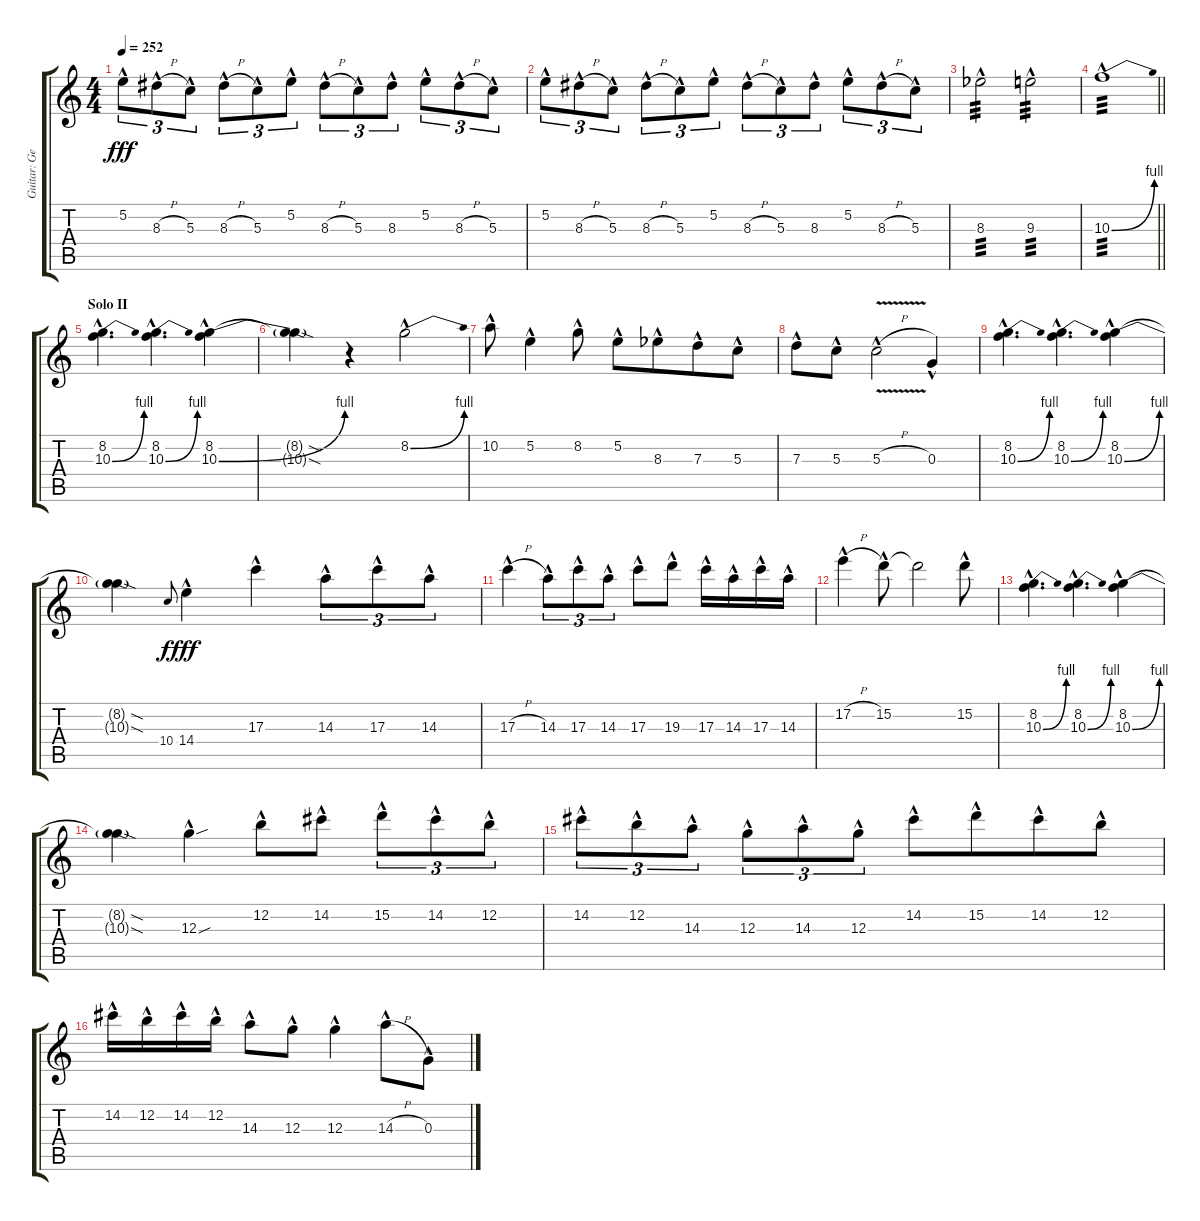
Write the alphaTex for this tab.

\track ("Guitar: George" "Guitar: Ge") {instrument overdrivenguitar}
\staff {score tabs}
\tuning (E4 B3 G3 D3 A2 E2) {hide}
\ts (4 4)
\tempo 252
\clef g2
\ks c
5.2{hac}.8{tu (3 2) dy fff} 8.3{h hac}.8{tu (3 2)} 5.3{hac}.8{tu (3 2)} 8.3{h hac}.8{tu (3 2)} 5.3{hac}.8{tu (3 2)} 5.2{hac}.8{tu (3 2)} 8.3{h hac}.8{tu (3 2)} 5.3{hac}.8{tu (3 2)} 8.3{hac}.8{tu (3 2)} 5.2{hac}.8{tu (3 2)} 8.3{h hac}.8{tu (3 2)} 5.3{hac}.8{tu (3 2)} |
5.2{hac}.8{tu (3 2)} 8.3{h hac}.8{tu (3 2)} 5.3{hac}.8{tu (3 2)} 8.3{h hac}.8{tu (3 2)} 5.3{hac}.8{tu (3 2)} 5.2{hac}.8{tu (3 2)} 8.3{h hac}.8{tu (3 2)} 5.3{hac}.8{tu (3 2)} 8.3{hac}.8{tu (3 2)} 5.2{hac}.8{tu (3 2)} 8.3{h hac}.8{tu (3 2)} 5.3{hac}.8{tu (3 2)} |
8.3{hac acc b}.2{tp 3} 9.3{hac}.2{tp 3} |
\barLineRight lightlight
10.3{be (bend 0 0 60 4) hac}.1{tp 3} |
\section ("" "Solo II")
(8.2{hac} 10.3{be (bend 0 0 60 4) hac}).4{d} (8.2{hac} 10.3{be (bend 0 0 60 4) hac}).4{d} (8.2{hac} 10.3{be (bend 0 0 60 4) hac}).4 |
(8.2{sod t} 10.3{sod t}).4 r.4 8.2{be (bend 0 0 60 4) hac}.2 |
10.2{hac}.8 5.2{hac}.4 8.2{hac}.8 5.2{hac}.8 8.3{hac acc b}.8{beam merge} 7.3{hac}.8 5.3{hac}.8 |
7.3{hac}.8 5.3{hac}.8 5.3{v h hac}.2 0.3{hac}.4 |
(8.2{hac} 10.3{be (bend 0 0 60 4) hac}).4{d} (8.2{hac} 10.3{be (bend 0 0 60 4) hac}).4{d} (8.2{hac} 10.3{be (bend 0 0 60 4) hac}).4 |
(8.2{sod t} 10.3{sod t}).4 10.4.8{gr onbeat dy f} 14.4{hac}.4{dy fff} 17.3{hac}.4 14.3{hac}.8{tu (3 2)} 17.3{hac}.8{tu (3 2)} 14.3{hac}.8{tu (3 2)} |
17.3{h hac}.4 14.3{hac}.8{tu (3 2)} 17.3{hac}.8{tu (3 2)} 14.3{hac}.8{tu (3 2)} 17.3{hac}.8 19.3{hac}.8 17.3{hac}.16 14.3{hac}.16 17.3{hac}.16 14.3{hac}.16 |
17.2{h hac}.4 15.2{hac}.8 15.2{t}.2 15.2{hac}.8 |
(8.2{hac} 10.3{be (bend 0 0 60 4) hac}).4{d} (8.2{hac} 10.3{be (bend 0 0 60 4) hac}).4{d} (8.2{hac} 10.3{be (bend 0 0 60 4) hac}).4 |
(8.2{sod t} 10.3{sod t}).4 12.3{sou hac}.4 12.2{hac}.8 14.2{hac}.8 15.2{hac}.8{tu (3 2)} 14.2{hac}.8{tu (3 2)} 12.2{hac}.8{tu (3 2)} |
14.2{hac}.8{tu (3 2)} 12.2{hac}.8{tu (3 2)} 14.3{hac}.8{tu (3 2)} 12.3{hac}.8{tu (3 2)} 14.3{hac}.8{tu (3 2)} 12.3{hac}.8{tu (3 2)} 14.2{hac}.8 15.2{hac}.8{beam merge} 14.2{hac}.8 12.2{hac}.8 |
14.2{hac}.16 12.2{hac}.16 14.2{hac}.16 12.2{hac}.16 14.3{hac}.8 12.3{hac}.8 12.3{hac}.4 14.3{h hac}.8 0.3{hac}.8
